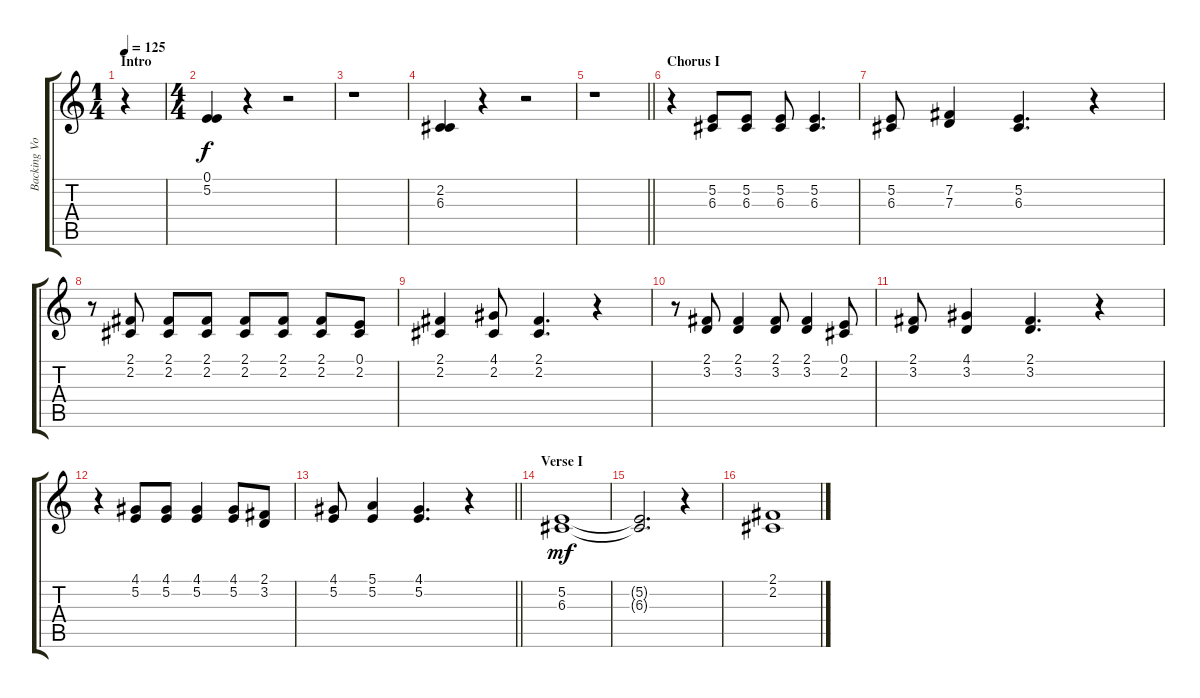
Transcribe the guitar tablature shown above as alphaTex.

\track ("Backing Vocals" "Backing Vo") {instrument altosax}
\staff {score tabs}
\tuning (E4 B3 G3 D3 A2 E2) {hide}
\ts (1 4)
\section ("" "Intro")
\tempo 125
\clef g2
\ks c
r.4{dy f instrument altosax} |
\ts (4 4)
(0.1 5.2).4 r.4 r.2 |
r.1 |
(2.2 6.3).4 r.4 r.2 |
\barLineRight lightlight
r.1 |
\section ("" "Chorus I")
r.4 (5.2 6.3).8 (5.2 6.3).8 (5.2 6.3).8 (5.2 6.3).4{d} |
(5.2 6.3).8 (7.2 7.3).4 (5.2 6.3).4{d} r.4 |
r.8 (2.1 2.2).8 (2.1 2.2).8 (2.1 2.2).8 (2.1 2.2).8 (2.1 2.2).8 (2.1 2.2).8 (0.1 2.2).8 |
(2.1 2.2).4 (4.1 2.2).8 (2.1 2.2).4{d} r.4 |
r.8 (2.1 3.2).8 (2.1 3.2).4 (2.1 3.2).8 (2.1 3.2).4 (0.1 2.2).8 |
(2.1 3.2).8 (4.1 3.2).4 (2.1 3.2).4{d} r.4 |
r.4 (4.1 5.2).8 (4.1 5.2).8 (4.1 5.2).4 (4.1 5.2).8 (2.1 3.2).8 |
\barLineRight lightlight
(4.1 5.2).8 (5.1 5.2).4 (4.1 5.2).4{d} r.4 |
\section ("" "Verse I")
(5.2 6.3).1{dy mf} |
(5.2{t} 6.3{t}).2{d} r.4 |
(2.1 2.2).1
